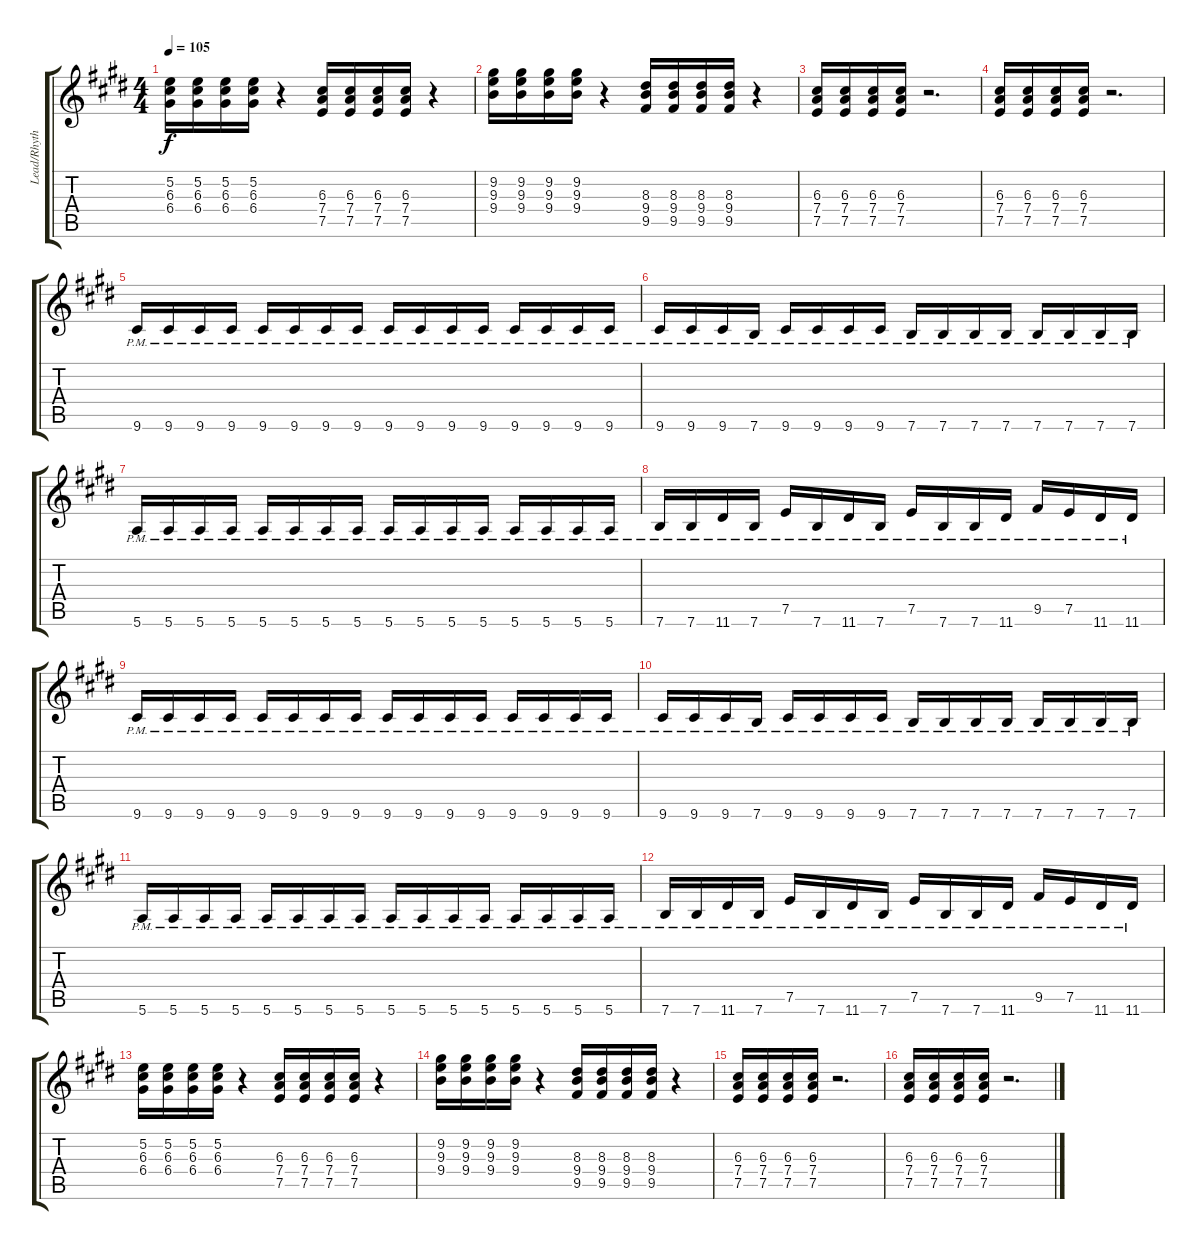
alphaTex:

\track ("Lead/Rhythm" "Lead/Rhyth") {instrument electricguitarclean}
\staff {score tabs}
\tuning (E4 B3 G3 D3 A2 E2) {hide}
\ts (4 4)
\tempo 105
\clef g2
\ks c#minor
(5.2 6.3 6.4).16{dy f} (5.2 6.3 6.4).16 (5.2 6.3 6.4).16 (5.2 6.3 6.4).16 r.4 (6.3 7.4 7.5).16 (6.3 7.4 7.5).16 (6.3 7.4 7.5).16 (6.3 7.4 7.5).16 r.4 |
(9.2 9.3 9.4).16 (9.2 9.3 9.4).16 (9.2 9.3 9.4).16 (9.2 9.3 9.4).16 r.4 (8.3 9.4 9.5).16 (8.3 9.4 9.5).16 (8.3 9.4 9.5).16 (8.3 9.4 9.5).16 r.4 |
(6.3 7.4 7.5).16 (6.3 7.4 7.5).16 (6.3 7.4 7.5).16 (6.3 7.4 7.5).16 r.2{d} |
(6.3 7.4 7.5).16 (6.3 7.4 7.5).16 (6.3 7.4 7.5).16 (6.3 7.4 7.5).16 r.2{d} |
9.6{pm}.16{instrument electricguitarclean} 9.6{pm}.16 9.6{pm}.16 9.6{pm}.16 9.6{pm}.16 9.6{pm}.16 9.6{pm}.16 9.6{pm}.16 9.6{pm}.16 9.6{pm}.16 9.6{pm}.16 9.6{pm}.16 9.6{pm}.16 9.6{pm}.16 9.6{pm}.16 9.6{pm}.16 |
9.6{pm}.16 9.6{pm}.16 9.6{pm}.16 7.6{pm}.16 9.6{pm}.16 9.6{pm}.16 9.6{pm}.16 9.6{pm}.16 7.6{pm}.16 7.6{pm}.16 7.6{pm}.16 7.6{pm}.16 7.6{pm}.16 7.6{pm}.16 7.6{pm}.16 7.6{pm}.16 |
5.6{pm}.16 5.6{pm}.16 5.6{pm}.16 5.6{pm}.16 5.6{pm}.16 5.6{pm}.16 5.6{pm}.16 5.6{pm}.16 5.6{pm}.16 5.6{pm}.16 5.6{pm}.16 5.6{pm}.16 5.6{pm}.16 5.6{pm}.16 5.6{pm}.16 5.6{pm}.16 |
7.6{pm}.16 7.6{pm}.16 11.6{pm}.16 7.6{pm}.16 7.5{pm}.16 7.6{pm}.16 11.6{pm}.16 7.6{pm}.16 7.5{pm}.16 7.6{pm}.16 7.6{pm}.16 11.6{pm}.16 9.5{pm}.16 7.5{pm}.16 11.6{pm}.16 11.6{pm}.16 |
9.6{pm}.16 9.6{pm}.16 9.6{pm}.16 9.6{pm}.16 9.6{pm}.16 9.6{pm}.16 9.6{pm}.16 9.6{pm}.16 9.6{pm}.16 9.6{pm}.16 9.6{pm}.16 9.6{pm}.16 9.6{pm}.16 9.6{pm}.16 9.6{pm}.16 9.6{pm}.16 |
9.6{pm}.16 9.6{pm}.16 9.6{pm}.16 7.6{pm}.16 9.6{pm}.16 9.6{pm}.16 9.6{pm}.16 9.6{pm}.16 7.6{pm}.16 7.6{pm}.16 7.6{pm}.16 7.6{pm}.16 7.6{pm}.16 7.6{pm}.16 7.6{pm}.16 7.6{pm}.16 |
5.6{pm}.16 5.6{pm}.16 5.6{pm}.16 5.6{pm}.16 5.6{pm}.16 5.6{pm}.16 5.6{pm}.16 5.6{pm}.16 5.6{pm}.16 5.6{pm}.16 5.6{pm}.16 5.6{pm}.16 5.6{pm}.16 5.6{pm}.16 5.6{pm}.16 5.6{pm}.16 |
7.6{pm}.16 7.6{pm}.16 11.6{pm}.16 7.6{pm}.16 7.5{pm}.16 7.6{pm}.16 11.6{pm}.16 7.6{pm}.16 7.5{pm}.16 7.6{pm}.16 7.6{pm}.16 11.6{pm}.16 9.5{pm}.16 7.5{pm}.16 11.6{pm}.16 11.6{pm}.16 |
(5.2 6.3 6.4).16{instrument electricguitarclean} (5.2 6.3 6.4).16 (5.2 6.3 6.4).16 (5.2 6.3 6.4).16 r.4 (6.3 7.4 7.5).16 (6.3 7.4 7.5).16 (6.3 7.4 7.5).16 (6.3 7.4 7.5).16 r.4 |
(9.2 9.3 9.4).16 (9.2 9.3 9.4).16 (9.2 9.3 9.4).16 (9.2 9.3 9.4).16 r.4 (8.3 9.4 9.5).16 (8.3 9.4 9.5).16 (8.3 9.4 9.5).16 (8.3 9.4 9.5).16 r.4 |
(6.3 7.4 7.5).16 (6.3 7.4 7.5).16 (6.3 7.4 7.5).16 (6.3 7.4 7.5).16 r.2{d} |
(6.3 7.4 7.5).16 (6.3 7.4 7.5).16 (6.3 7.4 7.5).16 (6.3 7.4 7.5).16 r.2{d}
